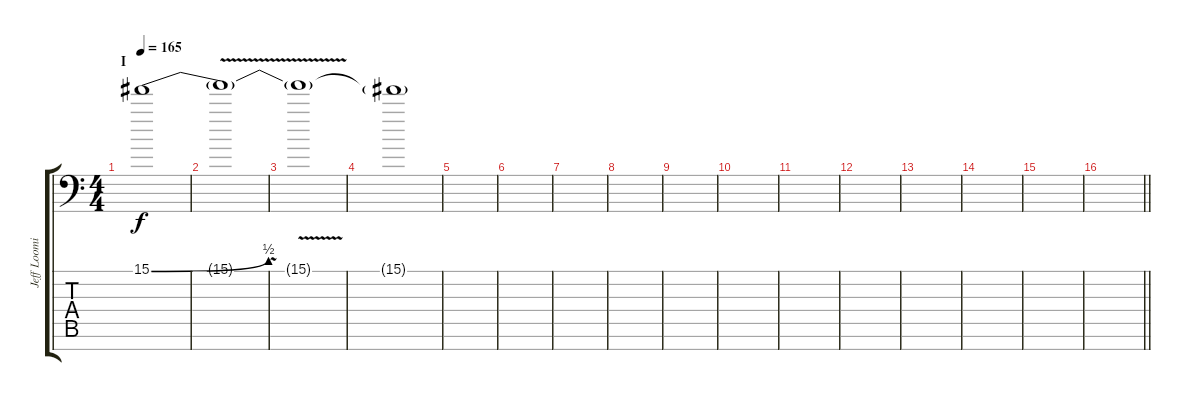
\track ("Jeff Loomis Lead Gtr" "Jeff Loomi") {instrument distortionguitar}
\staff {score tabs}
\tuning (Eb4 Bb3 Gb3 Db3 Ab2 Eb2 Bb1) {hide}
\ts (4 4)
\section ("" "I")
\tempo 165
\clef f4
\ks c
15.1{be (bend 0 0 60 2)}.1{dy f} |
15.1{v t}.1 |
15.1{t}.1{volume 0} |
15.1{t}.1 |
|
|
|
|
|
|
|
|
|
|
|
\barLineRight lightlight
